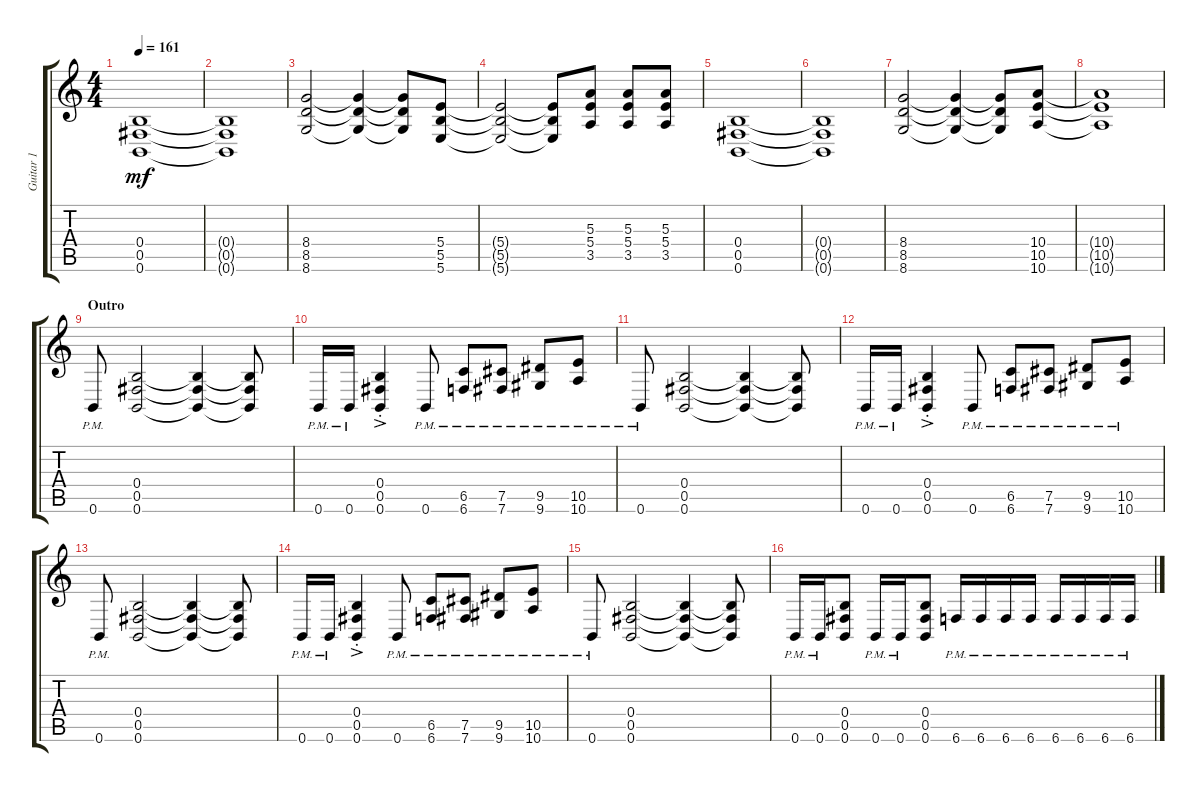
\track ("Guitar 1" "Guitar 1") {instrument distortionguitar}
\staff {score tabs}
\tuning (Db4 Ab3 E3 B2 Gb2 B1) {hide}
\ts (4 4)
\tempo 161
\clef g2
\ks c
(0.4 0.5 0.6).1{dy mf} |
(0.4{t} 0.5{t} 0.6{t}).1 |
(8.4 8.5 8.6).2 (8.4{t} 8.5{t} 8.6{t}).4 (8.4{t} 8.5{t} 8.6{t}).8 (5.4 5.5 5.6).8 |
(5.4{t} 5.5{t} 5.6{t}).2 (5.4{t} 5.5{t} 5.6{t}).8 (5.3 5.4 3.5).8 (5.3 5.4 3.5).8 (5.3 5.4 3.5).8 |
(0.4 0.5 0.6).1 |
(0.4{t} 0.5{t} 0.6{t}).1 |
(8.4 8.5 8.6).2 (8.4{t} 8.5{t} 8.6{t}).4 (8.4{t} 8.5{t} 8.6{t}).8 (10.4 10.5 10.6).8 |
(10.4{t} 10.5{t} 10.6{t}).1 |
\section ("" "Outro")
0.6{pm}.8 (0.4 0.5 0.6).2 (0.4{t} 0.5{t} 0.6{t}).4 (0.4{t} 0.5{t} 0.6{t}).8 |
0.6{pm}.16 0.6{pm}.16 (0.4 0.5 0.6{ac st}).4 0.6{pm}.8 (6.5{pm} 6.6{pm}).8 (7.5{pm} 7.6{pm}).8 (9.5{pm} 9.6{pm}).8 (10.5{pm} 10.6{pm}).8 |
0.6{pm}.8 (0.4 0.5 0.6).2 (0.4{t} 0.5{t} 0.6{t}).4 (0.4{t} 0.5{t} 0.6{t}).8 |
0.6{pm}.16 0.6{pm}.16 (0.4 0.5 0.6{ac st}).4 0.6{pm}.8 (6.5{pm} 6.6{pm}).8 (7.5{pm} 7.6{pm}).8 (9.5{pm} 9.6{pm}).8 (10.5{pm} 10.6{pm}).8 |
0.6{pm}.8 (0.4 0.5 0.6).2 (0.4{t} 0.5{t} 0.6{t}).4 (0.4{t} 0.5{t} 0.6{t}).8 |
0.6{pm}.16 0.6{pm}.16 (0.4 0.5 0.6{ac st}).4 0.6{pm}.8 (6.5{pm} 6.6{pm}).8 (7.5{pm} 7.6{pm}).8 (9.5{pm} 9.6{pm}).8 (10.5{pm} 10.6{pm}).8 |
0.6{pm}.8 (0.4 0.5 0.6).2 (0.4{t} 0.5{t} 0.6{t}).4 (0.4{t} 0.5{t} 0.6{t}).8 |
0.6{pm}.16 0.6{pm}.16 (0.4 0.5 0.6).8 0.6{pm}.16 0.6{pm}.16 (0.4 0.5 0.6).8 6.6{pm}.16 6.6{pm}.16 6.6{pm}.16 6.6{pm}.16 6.6{pm}.16 6.6{pm}.16 6.6{pm}.16 6.6{pm}.16
